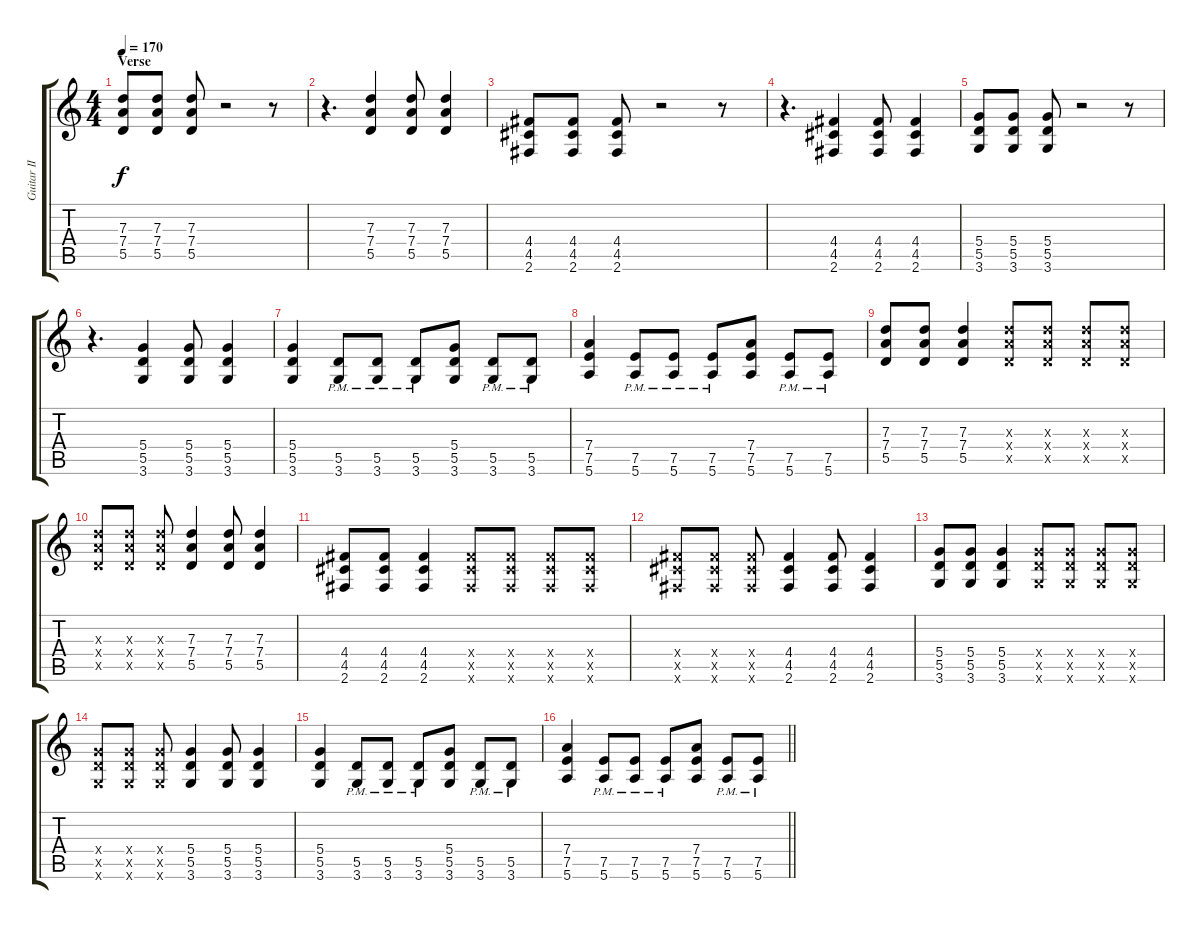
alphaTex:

\track ("Guitar II" "Guitar II") {instrument overdrivenguitar}
\staff {score tabs}
\tuning (E4 B3 G3 D3 A2 E2) {hide}
\ts (4 4)
\section ("" "Verse")
\tempo 170
\clef g2
\ks c
(7.3 7.4 5.5).8{dy f} (7.3 7.4 5.5).8 (7.3 7.4 5.5).8 r.2 r.8 |
r.4{d} (7.3 7.4 5.5).4 (7.3 7.4 5.5).8 (7.3 7.4 5.5).4 |
(4.4 4.5 2.6).8 (4.4 4.5 2.6).8 (4.4 4.5 2.6).8 r.2 r.8 |
r.4{d} (4.4 4.5 2.6).4 (4.4 4.5 2.6).8 (4.4 4.5 2.6).4 |
(5.4 5.5 3.6).8 (5.4 5.5 3.6).8 (5.4 5.5 3.6).8 r.2 r.8 |
r.4{d} (5.4 5.5 3.6).4 (5.4 5.5 3.6).8 (5.4 5.5 3.6).4 |
(5.4 5.5 3.6).4 (5.5{pm} 3.6{pm}).8 (5.5{pm} 3.6{pm}).8 (5.5{pm} 3.6{pm}).8 (5.4 5.5 3.6).8 (5.5{pm} 3.6{pm}).8 (5.5{pm} 3.6{pm}).8 |
(7.4 7.5 5.6).4 (7.5{pm} 5.6{pm}).8 (7.5{pm} 5.6{pm}).8 (7.5{pm} 5.6{pm}).8 (7.4 7.5 5.6).8 (7.5{pm} 5.6{pm}).8 (7.5{pm} 5.6{pm}).8 |
(7.3 7.4 5.5).8 (7.3 7.4 5.5).8 (7.3 7.4 5.5).4 (7.3{x} 7.4{x} 5.5{x}).8 (7.3{x} 7.4{x} 5.5{x}).8 (7.3{x} 7.4{x} 5.5{x}).8 (7.3{x} 7.4{x} 5.5{x}).8 |
(7.3{x} 7.4{x} 5.5{x}).8 (7.3{x} 7.4{x} 5.5{x}).8 (7.3{x} 7.4{x} 5.5{x}).8 (7.3 7.4 5.5).4 (7.3 7.4 5.5).8 (7.3 7.4 5.5).4 |
(4.4 4.5 2.6).8 (4.4 4.5 2.6).8 (4.4 4.5 2.6).4 (4.4{x} 4.5{x} 2.6{x}).8 (4.4{x} 4.5{x} 2.6{x}).8 (4.4{x} 4.5{x} 2.6{x}).8 (4.4{x} 4.5{x} 2.6{x}).8 |
(4.4{x} 4.5{x} 2.6{x}).8 (4.4{x} 4.5{x} 2.6{x}).8 (4.4{x} 4.5{x} 2.6{x}).8 (4.4 4.5 2.6).4 (4.4 4.5 2.6).8 (4.4 4.5 2.6).4 |
(5.4 5.5 3.6).8 (5.4 5.5 3.6).8 (5.4 5.5 3.6).4 (5.4{x} 5.5{x} 3.6{x}).8 (5.4{x} 5.5{x} 3.6{x}).8 (5.4{x} 5.5{x} 3.6{x}).8 (5.4{x} 5.5{x} 3.6{x}).8 |
(5.4{x} 5.5{x} 3.6{x}).8 (5.4{x} 5.5{x} 3.6{x}).8 (5.4{x} 5.5{x} 3.6{x}).8 (5.4 5.5 3.6).4 (5.4 5.5 3.6).8 (5.4 5.5 3.6).4 |
(5.4 5.5 3.6).4 (5.5{pm} 3.6{pm}).8 (5.5{pm} 3.6{pm}).8 (5.5{pm} 3.6{pm}).8 (5.4 5.5 3.6).8 (5.5{pm} 3.6{pm}).8 (5.5{pm} 3.6{pm}).8 |
\barLineRight lightlight
(7.4 7.5 5.6).4 (7.5{pm} 5.6{pm}).8 (7.5{pm} 5.6{pm}).8 (7.5{pm} 5.6{pm}).8 (7.4 7.5 5.6).8 (7.5{pm} 5.6{pm}).8 (7.5{pm} 5.6{pm}).8
